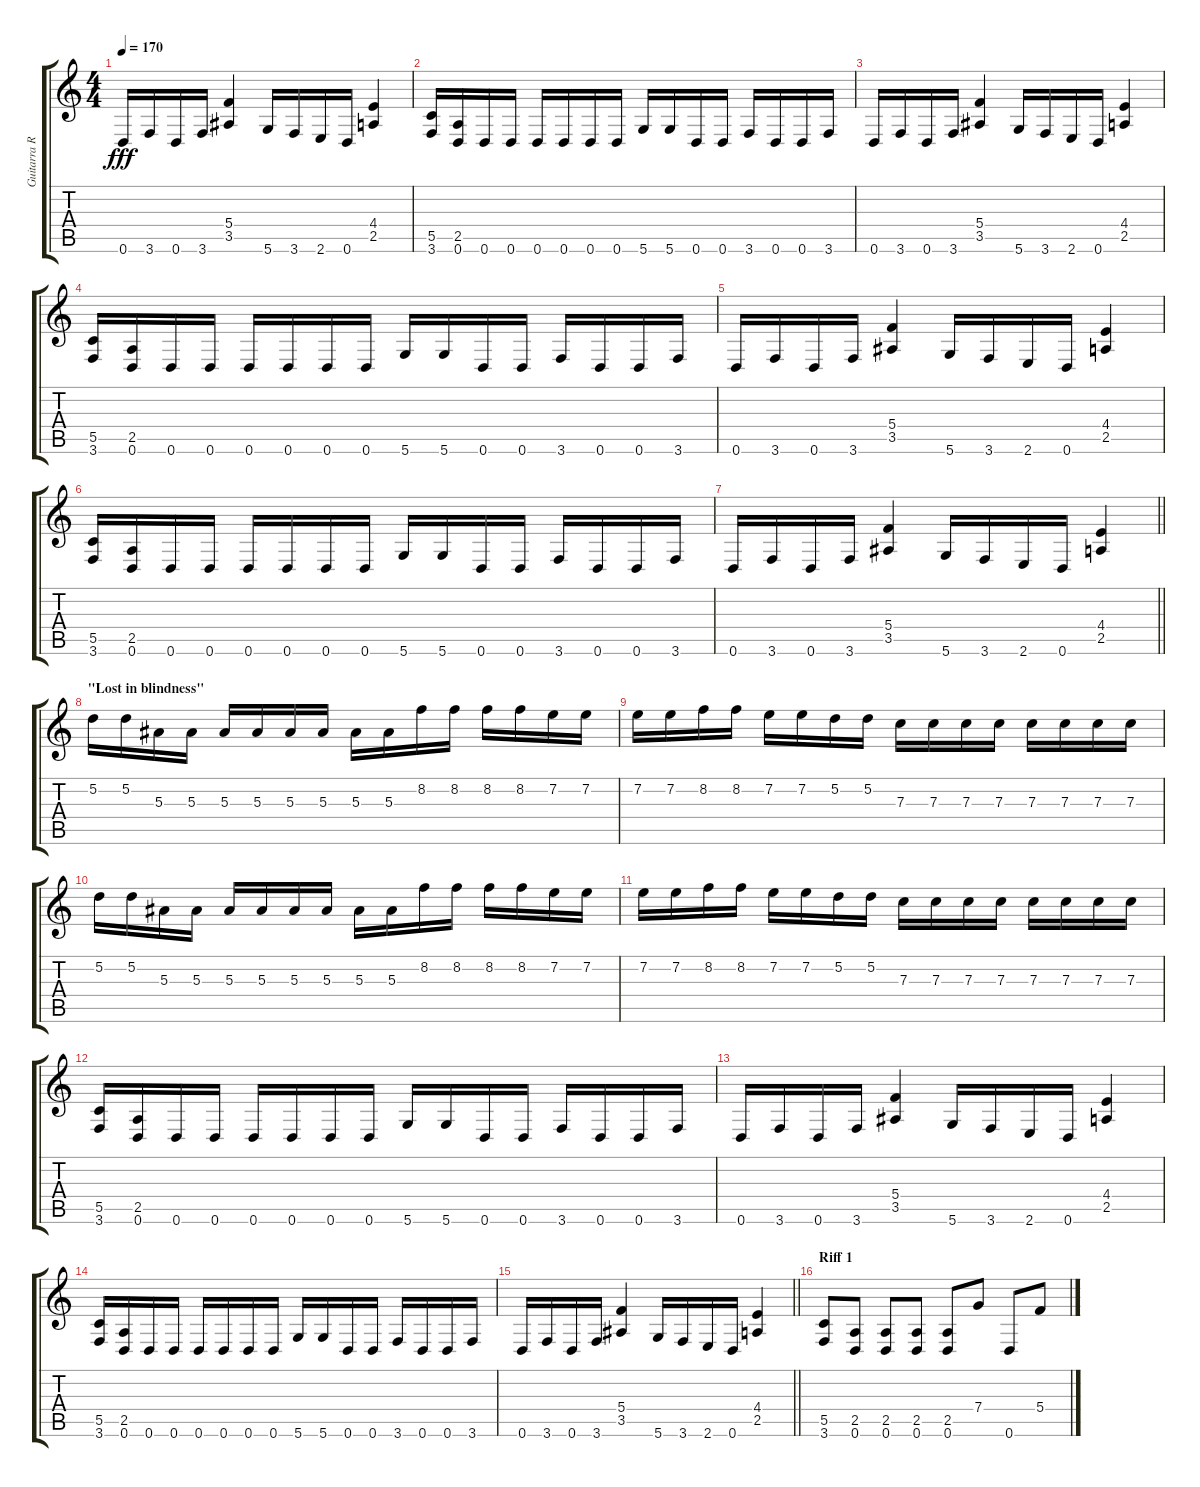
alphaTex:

\track ("Guitarra Ritmica" "Guitarra R") {instrument overdrivenguitar}
\staff {score tabs}
\tuning (D4 A3 F3 C3 G2 D2) {hide}
\ts (4 4)
\tempo 170
\clef g2
\ks c
0.6.16{dy fff} 3.6.16 0.6.16 3.6.16 (5.4 3.5).4 5.6.16 3.6.16 2.6.16 0.6.16 (4.4 2.5).4 |
(5.5 3.6).16 (2.5 0.6).16 0.6.16 0.6.16 0.6.16 0.6.16 0.6.16 0.6.16 5.6.16 5.6.16 0.6.16 0.6.16 3.6.16 0.6.16 0.6.16 3.6.16 |
0.6.16 3.6.16 0.6.16 3.6.16 (5.4 3.5).4 5.6.16 3.6.16 2.6.16 0.6.16 (4.4 2.5).4 |
(5.5 3.6).16 (2.5 0.6).16 0.6.16 0.6.16 0.6.16 0.6.16 0.6.16 0.6.16 5.6.16 5.6.16 0.6.16 0.6.16 3.6.16 0.6.16 0.6.16 3.6.16 |
0.6.16 3.6.16 0.6.16 3.6.16 (5.4 3.5).4 5.6.16 3.6.16 2.6.16 0.6.16 (4.4 2.5).4 |
(5.5 3.6).16 (2.5 0.6).16 0.6.16 0.6.16 0.6.16 0.6.16 0.6.16 0.6.16 5.6.16 5.6.16 0.6.16 0.6.16 3.6.16 0.6.16 0.6.16 3.6.16 |
\barLineRight lightlight
0.6.16 3.6.16 0.6.16 3.6.16 (5.4 3.5).4 5.6.16 3.6.16 2.6.16 0.6.16 (4.4 2.5).4 |
\section ("" "\"Lost in blindness\"")
5.2.16 5.2.16 5.3.16 5.3.16 5.3.16 5.3.16 5.3.16 5.3.16 5.3.16 5.3.16 8.2.16 8.2.16 8.2.16 8.2.16 7.2.16 7.2.16 |
7.2.16 7.2.16 8.2.16 8.2.16 7.2.16 7.2.16 5.2.16 5.2.16 7.3.16 7.3.16 7.3.16 7.3.16 7.3.16 7.3.16 7.3.16 7.3.16 |
5.2.16 5.2.16 5.3.16 5.3.16 5.3.16 5.3.16 5.3.16 5.3.16 5.3.16 5.3.16 8.2.16 8.2.16 8.2.16 8.2.16 7.2.16 7.2.16 |
7.2.16 7.2.16 8.2.16 8.2.16 7.2.16 7.2.16 5.2.16 5.2.16 7.3.16 7.3.16 7.3.16 7.3.16 7.3.16 7.3.16 7.3.16 7.3.16 |
(5.5 3.6).16 (2.5 0.6).16 0.6.16 0.6.16 0.6.16 0.6.16 0.6.16 0.6.16 5.6.16 5.6.16 0.6.16 0.6.16 3.6.16 0.6.16 0.6.16 3.6.16 |
0.6.16 3.6.16 0.6.16 3.6.16 (5.4 3.5).4 5.6.16 3.6.16 2.6.16 0.6.16 (4.4 2.5).4 |
(5.5 3.6).16 (2.5 0.6).16 0.6.16 0.6.16 0.6.16 0.6.16 0.6.16 0.6.16 5.6.16 5.6.16 0.6.16 0.6.16 3.6.16 0.6.16 0.6.16 3.6.16 |
\barLineRight lightlight
0.6.16 3.6.16 0.6.16 3.6.16 (5.4 3.5).4 5.6.16 3.6.16 2.6.16 0.6.16 (4.4 2.5).4 |
\section ("" "Riff 1")
(5.5 3.6).8 (2.5 0.6).8 (2.5 0.6).8 (2.5 0.6).8 (2.5 0.6).8 7.4.8 0.6.8 5.4.8
